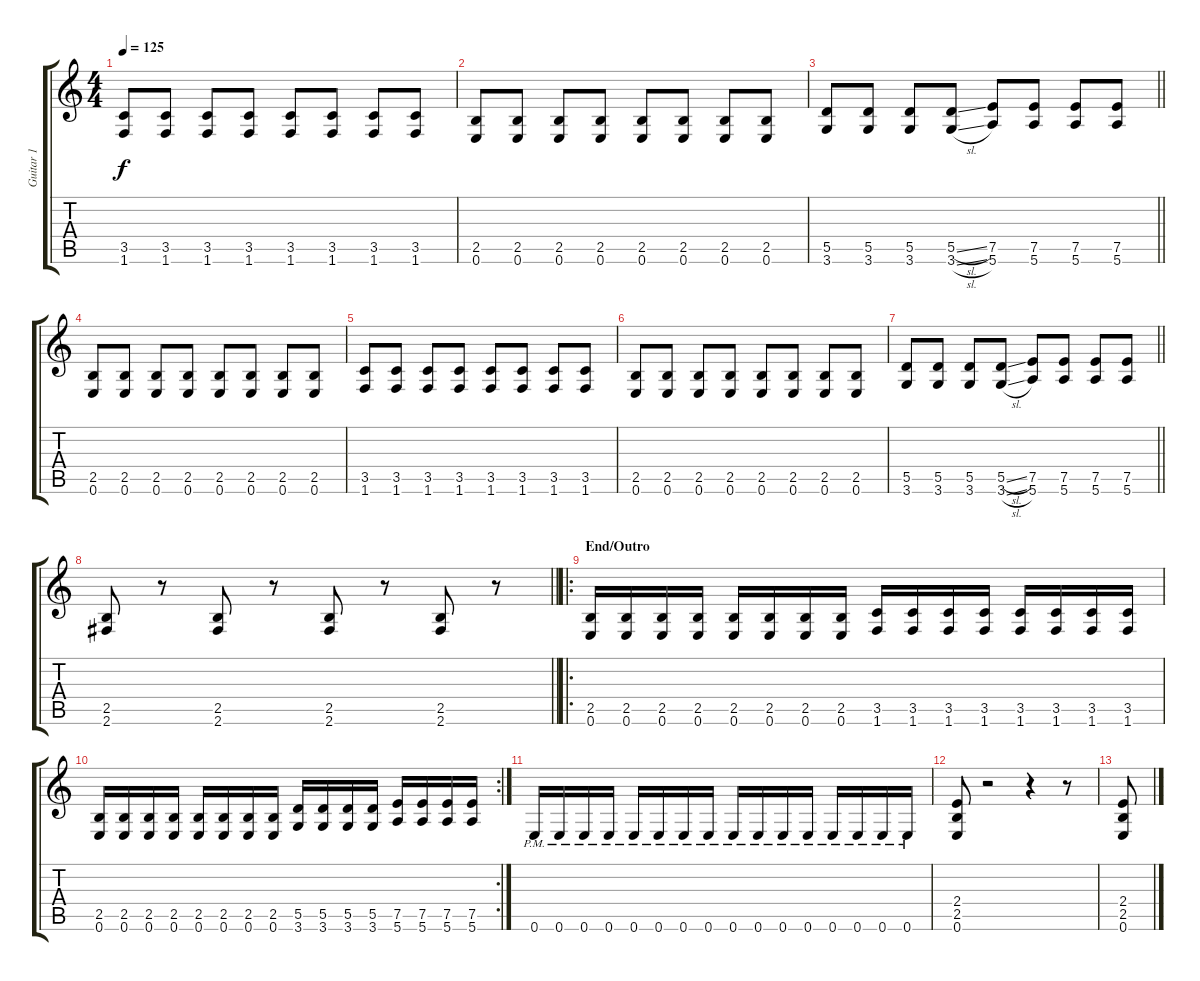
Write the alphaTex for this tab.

\track ("Guitar 1" "Guitar 1") {instrument distortionguitar}
\staff {score tabs}
\tuning (E4 B3 G3 D3 A2 E2) {hide}
\ts (4 4)
\tempo 125
\clef g2
\ks c
(3.5 1.6).8{dy f} (3.5 1.6).8 (3.5 1.6).8 (3.5 1.6).8 (3.5 1.6).8 (3.5 1.6).8 (3.5 1.6).8 (3.5 1.6).8 |
(2.5 0.6).8 (2.5 0.6).8 (2.5 0.6).8 (2.5 0.6).8 (2.5 0.6).8 (2.5 0.6).8 (2.5 0.6).8 (2.5 0.6).8 |
\barLineRight lightlight
(5.5 3.6).8 (5.5 3.6).8 (5.5 3.6).8 (5.5{sl} 3.6{sl}).8 (7.5 5.6).8 (7.5 5.6).8 (7.5 5.6).8 (7.5 5.6).8 |
(2.5 0.6).8 (2.5 0.6).8 (2.5 0.6).8 (2.5 0.6).8 (2.5 0.6).8 (2.5 0.6).8 (2.5 0.6).8 (2.5 0.6).8 |
(3.5 1.6).8 (3.5 1.6).8 (3.5 1.6).8 (3.5 1.6).8 (3.5 1.6).8 (3.5 1.6).8 (3.5 1.6).8 (3.5 1.6).8 |
(2.5 0.6).8 (2.5 0.6).8 (2.5 0.6).8 (2.5 0.6).8 (2.5 0.6).8 (2.5 0.6).8 (2.5 0.6).8 (2.5 0.6).8 |
\barLineRight lightlight
(5.5 3.6).8 (5.5 3.6).8 (5.5 3.6).8 (5.5{sl} 3.6{sl}).8 (7.5 5.6).8 (7.5 5.6).8 (7.5 5.6).8 (7.5 5.6).8 |
\barLineRight lightlight
(2.5 2.6).8 r.8 (2.5 2.6).8 r.8 (2.5 2.6).8 r.8 (2.5 2.6).8 r.8 |
\ro
\section ("" "End/Outro")
(2.5 0.6).16 (2.5 0.6).16 (2.5 0.6).16 (2.5 0.6).16 (2.5 0.6).16 (2.5 0.6).16 (2.5 0.6).16 (2.5 0.6).16 (3.5 1.6).16 (3.5 1.6).16 (3.5 1.6).16 (3.5 1.6).16 (3.5 1.6).16 (3.5 1.6).16 (3.5 1.6).16 (3.5 1.6).16 |
\rc 2
(2.5 0.6).16 (2.5 0.6).16 (2.5 0.6).16 (2.5 0.6).16 (2.5 0.6).16 (2.5 0.6).16 (2.5 0.6).16 (2.5 0.6).16 (5.5 3.6).16 (5.5 3.6).16 (5.5 3.6).16 (5.5 3.6).16 (7.5 5.6).16 (7.5 5.6).16 (7.5 5.6).16 (7.5 5.6).16 |
0.6{pm}.16 0.6{pm}.16 0.6{pm}.16 0.6{pm}.16 0.6{pm}.16 0.6{pm}.16 0.6{pm}.16 0.6{pm}.16 0.6{pm}.16 0.6{pm}.16 0.6{pm}.16 0.6{pm}.16 0.6{pm}.16 0.6{pm}.16 0.6{pm}.16 0.6{pm}.16 |
(2.4 2.5 0.6).8 r.2 r.4 r.8 |
(2.4 2.5 0.6).8
